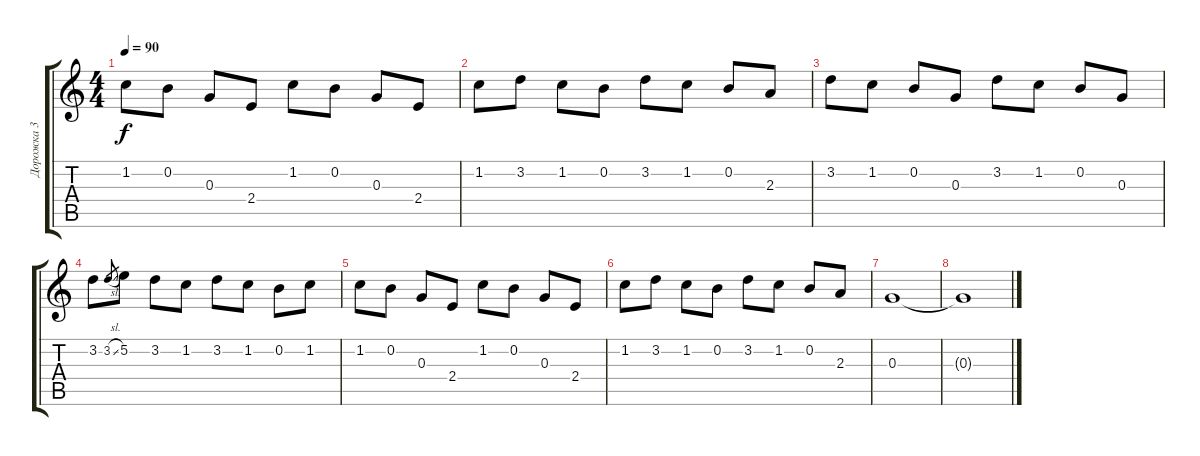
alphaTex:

\track ("Дорожка 3" "Дорожка 3") {instrument acousticguitarsteel}
\staff {score tabs}
\tuning (E4 B3 G3 D3 A2 E2) {hide}
\ts (4 4)
\tempo 90
\clef g2
\ks c
1.2.8{dy f} 0.2.8 0.3.8 2.4.8 1.2.8 0.2.8 0.3.8 2.4.8 |
1.2.8 3.2.8 1.2.8 0.2.8 3.2.8 1.2.8 0.2.8 2.3.8 |
3.2.8 1.2.8 0.2.8 0.3.8 3.2.8 1.2.8 0.2.8 0.3.8 |
3.2.8 3.2{sl}.8{gr} 5.2.8 3.2.8 1.2.8 3.2.8 1.2.8 0.2.8 1.2.8 |
1.2.8 0.2.8 0.3.8 2.4.8 1.2.8 0.2.8 0.3.8 2.4.8 |
1.2.8 3.2.8 1.2.8 0.2.8 3.2.8 1.2.8 0.2.8 2.3.8 |
0.3.1 |
0.3{t}.1
